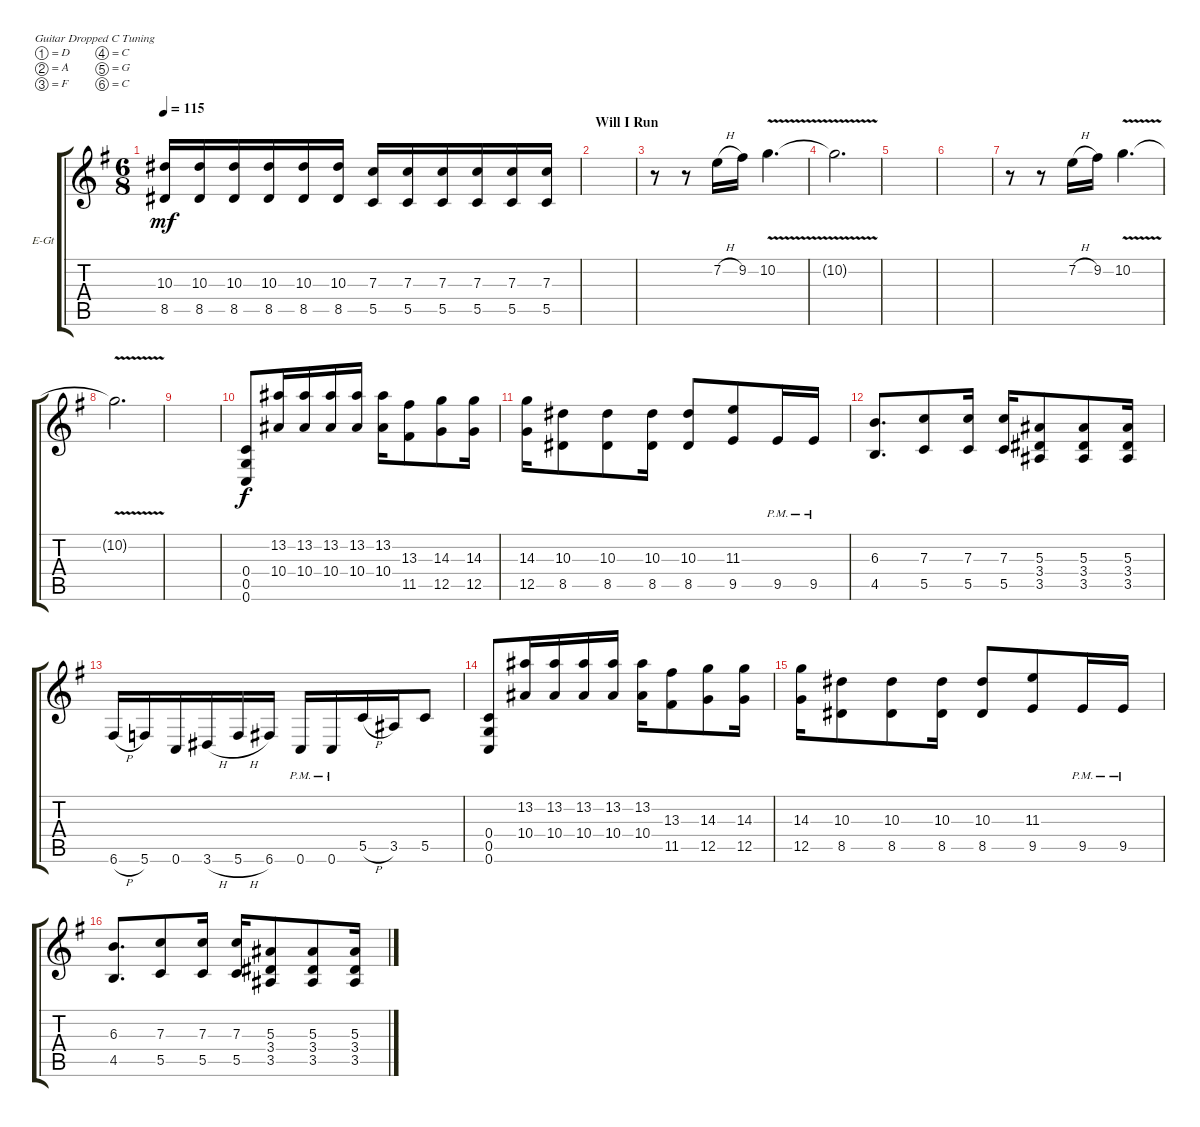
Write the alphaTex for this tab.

\bracketExtendMode groupsimilarinstruments
\firstSystemTrackNameOrientation horizontal
\otherSystemsTrackNameOrientation horizontal
\track ("Lead Overdub" "E-Gt") {instrument distortionguitar}
\staff {score tabs}
\tuning (D4 A3 F3 C3 G2 C2)
\ts (6 8)
\tempo 115
\clef g2
\ks eminor
(8.5 10.3).16{dy mf} (8.5 10.3).16 (8.5 10.3).16 (8.5 10.3).16 (8.5 10.3).16 (8.5 10.3).16 (5.5 7.3).16 (5.5 7.3).16 (5.5 7.3).16 (5.5 7.3).16 (5.5 7.3).16 (5.5 7.3).16 |
\section ("" "Will I Run")
|
r.8 r.8 7.2{h}.16 9.2.16 10.2{v}.4{d} |
10.2{v t}.2{d} |
|
|
r.8 r.8 7.2{h}.16 9.2.16 10.2{v}.4{d} |
10.2{v t}.2{d} |
|
(0.6 0.5 0.4).8{dy f} (10.4 13.2).16 (13.2 10.4).16 (13.2 10.4).16 (13.2 10.4).16 (13.2 10.4).16 (11.5 13.3).8 (12.5 14.3).8 (12.5 14.3).16 |
(12.5 14.3).16 (8.5 10.3).8 (8.5 10.3).8 (8.5 10.3).16 (8.5 10.3).8 (9.5 11.3).8 9.5{pm}.16 9.5{pm}.16 |
(4.5 6.3).8{d} (7.3 5.5).8 (5.5 7.3).16 (5.5 7.3).16 (3.5 3.4 5.3).8 (3.4 3.5 5.3).8 (3.4 3.5 5.3).16 |
6.6{h}.16 5.6.16 0.6.16 3.6{h}.16 5.6{h}.16 6.6.16 0.6{pm}.16 0.6{pm}.16 5.5{h}.16 3.5.16 5.5.8 |
(0.6 0.5 0.4).8 (10.4 13.2).16 (13.2 10.4).16 (13.2 10.4).16 (13.2 10.4).16 (13.2 10.4).16 (11.5 13.3).8 (12.5 14.3).8 (12.5 14.3).16 |
(12.5 14.3).16 (8.5 10.3).8 (8.5 10.3).8 (8.5 10.3).16 (8.5 10.3).8 (9.5 11.3).8 9.5{pm}.16 9.5{pm}.16 |
(4.5 6.3).8{d} (7.3 5.5).8 (5.5 7.3).16 (5.5 7.3).16 (3.5 3.4 5.3).8 (3.4 3.5 5.3).8 (3.4 3.5 5.3).16
